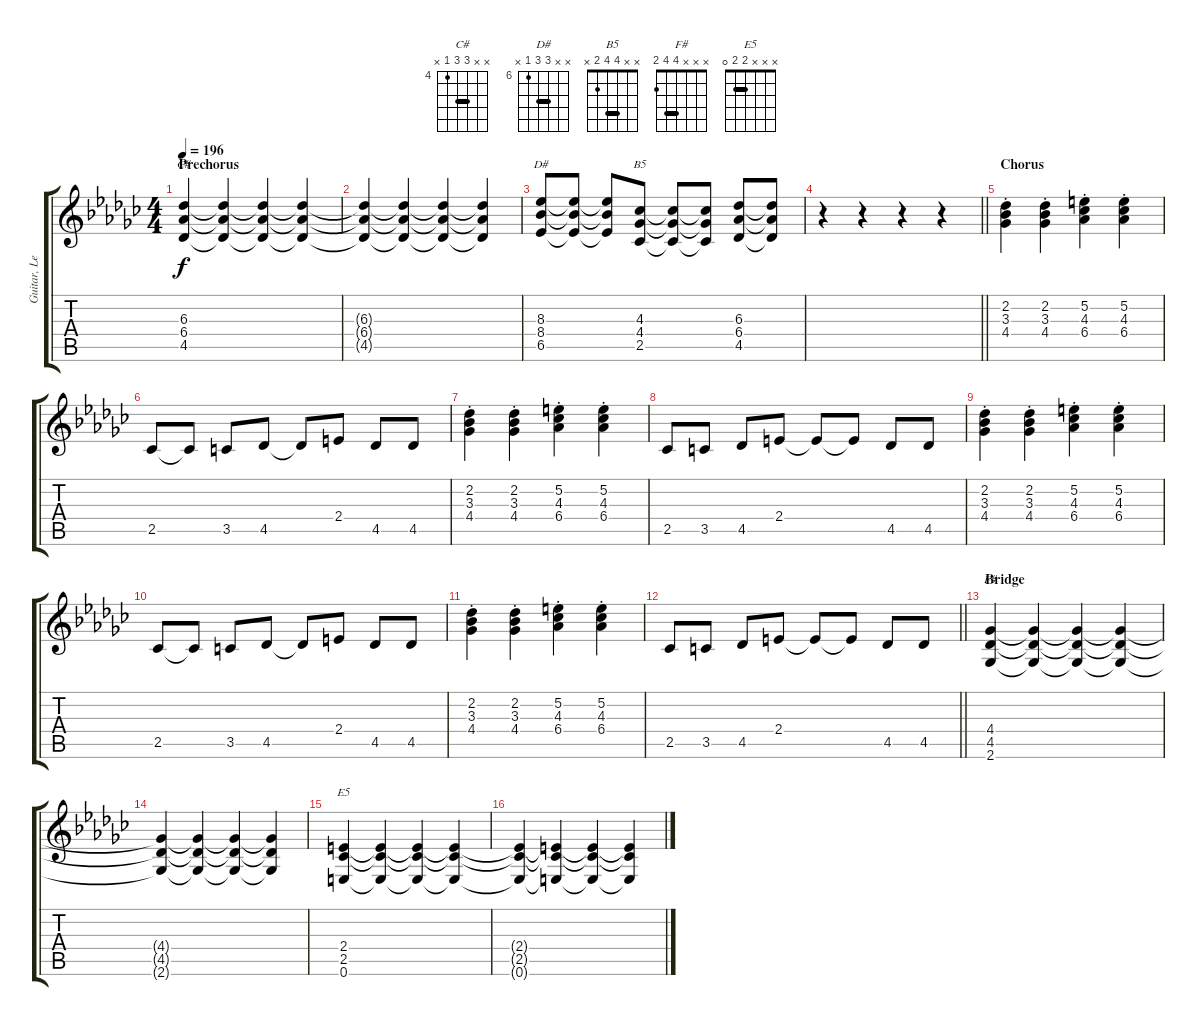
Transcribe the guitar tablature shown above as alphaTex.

\track ("Guitar, Lead" "Guitar, Le") {instrument distortionguitar}
\staff {score tabs}
\tuning (E4 B3 G3 D3 A2 E2) {hide}
\chord ("C#" x x 6 6 4 x) {firstfret 4 barre 6}
\chord ("D#" x x 8 8 6 x) {firstfret 6 barre 8}
\chord ("B5" x x 4 4 2 x) {barre 4}
\chord ("F#" x x x 4 4 2) {barre 4}
\chord ("E5" x x x 2 2 0) {barre 2}
\ts (4 4)
\section ("" "Prechorus")
\tempo 196
\clef g2
\ks gb
(6.3 6.4 4.5).4{ch "C#" dy f} (6.3{t} 6.4{t} 4.5{t}).4 (6.3{t} 6.4{t} 4.5{t}).4 (6.3{t} 6.4{t} 4.5{t}).4 |
(6.3{t} 6.4{t} 4.5{t}).4 (6.3{t} 6.4{t} 4.5{t}).4 (6.3{t} 6.4{t} 4.5{t}).4 (6.3{t} 6.4{t} 4.5{t}).4 |
(8.3 8.4 6.5).8{ch "D#"} (8.3{t} 8.4{t} 6.5{t}).8 (8.3{t} 8.4{t} 6.5{t}).8 (4.3 4.4 2.5).8{ch "B5"} (4.3{t} 4.4{t} 2.5{t}).8 (4.3{t} 4.4{t} 2.5{t}).8 (6.3 6.4 4.5).8 (6.3{t} 6.4{t} 4.5{t}).8 |
\barLineRight lightlight
r.4 r.4 r.4 r.4 |
\section ("" "Chorus")
(2.2{st} 3.3{st} 4.4{st}).4 (2.2{st} 3.3{st} 4.4{st}).4 (5.2{st} 4.3{st} 6.4{st}).4 (5.2{st} 4.3{st} 6.4{st}).4 |
2.5.8 2.5{t}.8 3.5.8 4.5.8 4.5{t}.8 2.4.8 4.5.8 4.5.8 |
(2.2{st} 3.3{st} 4.4{st}).4 (2.2{st} 3.3{st} 4.4{st}).4 (5.2{st} 4.3{st} 6.4{st}).4 (5.2{st} 4.3{st} 6.4{st}).4 |
2.5.8 3.5.8 4.5.8 2.4.8 2.4{t}.8 2.4{t}.8 4.5.8 4.5.8 |
(2.2{st} 3.3{st} 4.4{st}).4 (2.2{st} 3.3{st} 4.4{st}).4 (5.2{st} 4.3{st} 6.4{st}).4 (5.2{st} 4.3{st} 6.4{st}).4 |
2.5.8 2.5{t}.8 3.5.8 4.5.8 4.5{t}.8 2.4.8 4.5.8 4.5.8 |
(2.2{st} 3.3{st} 4.4{st}).4 (2.2{st} 3.3{st} 4.4{st}).4 (5.2{st} 4.3{st} 6.4{st}).4 (5.2{st} 4.3{st} 6.4{st}).4 |
\barLineRight lightlight
2.5.8 3.5.8 4.5.8 2.4.8 2.4{t}.8 2.4{t}.8 4.5.8 4.5.8 |
\section ("" "Bridge")
(4.4 4.5 2.6).4{ch "F#"} (4.4{t} 4.5{t} 2.6{t}).4 (4.4{t} 4.5{t} 2.6{t}).4 (4.4{t} 4.5{t} 2.6{t}).4 |
(4.4{t} 4.5{t} 2.6{t}).4 (4.4{t} 4.5{t} 2.6{t}).4 (4.4{t} 4.5{t} 2.6{t}).4 (4.4{t} 4.5{t} 2.6{t}).4 |
(2.4 2.5 0.6).4{ch "E5"} (2.4{t} 2.5{t} 0.6{t}).4 (2.4{t} 2.5{t} 0.6{t}).4 (2.4{t} 2.5{t} 0.6{t}).4 |
(2.4{t} 2.5{t} 0.6{t}).4 (2.4{t} 2.5{t} 0.6{t}).4 (2.4{t} 2.5{t} 0.6{t}).4 (2.4{t} 2.5{t} 0.6{t}).4
